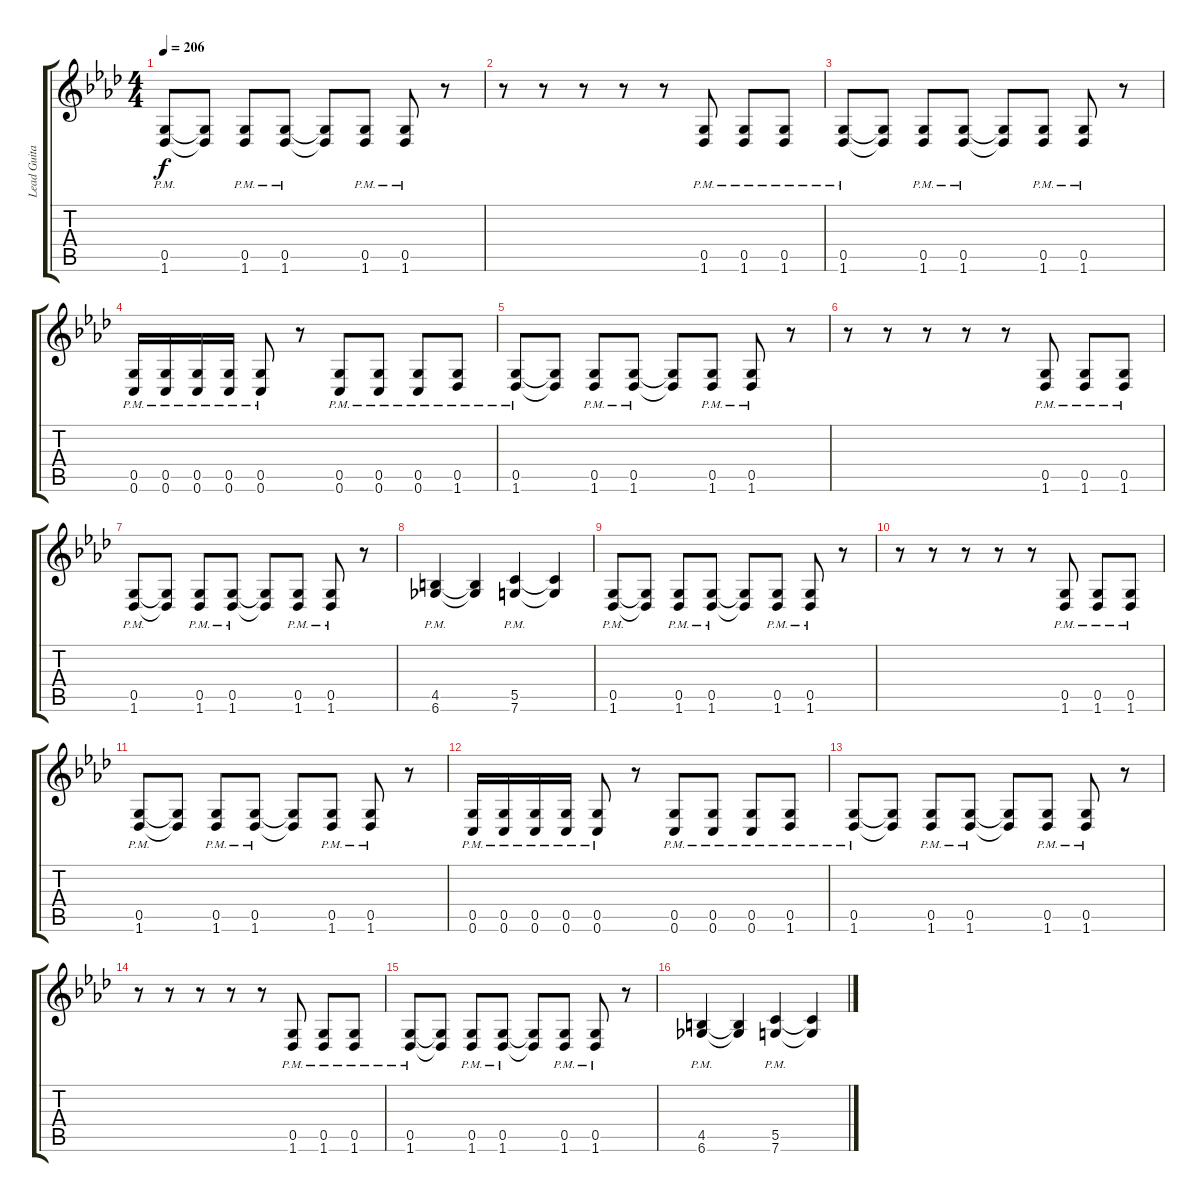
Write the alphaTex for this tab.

\track ("Lead Guitar" "Lead Guita") {instrument distortionguitar}
\staff {score tabs}
\tuning (D4 A3 F3 C3 G2 C2) {hide}
\ts (4 4)
\tempo 206
\clef g2
\ks fminor
(0.5{pm} 1.6{pm}).8{dy f} (0.5{t} 1.6{t}).8 (0.5{pm} 1.6{pm}).8 (0.5{pm} 1.6{pm}).8 (0.5{t} 1.6{t}).8 (0.5{pm} 1.6{pm}).8 (0.5{pm} 1.6{pm}).8 r.8 |
r.8 r.8 r.8 r.8 r.8 (0.5{pm} 1.6{pm}).8 (0.5{pm} 1.6{pm}).8 (0.5{pm} 1.6{pm}).8 |
(0.5{pm} 1.6{pm}).8 (0.5{t} 1.6{t}).8 (0.5{pm} 1.6{pm}).8 (0.5{pm} 1.6{pm}).8 (0.5{t} 1.6{t}).8 (0.5{pm} 1.6{pm}).8 (0.5{pm} 1.6{pm}).8 r.8 |
(0.5{pm} 0.6{pm}).16 (0.5{pm} 0.6{pm}).16 (0.5{pm} 0.6{pm}).16 (0.5{pm} 0.6{pm}).16 (0.5{pm} 0.6{pm}).8 r.8 (0.5{pm} 0.6{pm}).8 (0.5{pm} 0.6{pm}).8 (0.5{pm} 0.6{pm}).8 (0.5{pm} 1.6{pm}).8 |
(0.5{pm} 1.6{pm}).8 (0.5{t} 1.6{t}).8 (0.5{pm} 1.6{pm}).8 (0.5{pm} 1.6{pm}).8 (0.5{t} 1.6{t}).8 (0.5{pm} 1.6{pm}).8 (0.5{pm} 1.6{pm}).8 r.8 |
r.8 r.8 r.8 r.8 r.8 (0.5{pm} 1.6{pm}).8 (0.5{pm} 1.6{pm}).8 (0.5{pm} 1.6{pm}).8 |
(0.5{pm} 1.6{pm}).8 (0.5{t} 1.6{t}).8 (0.5{pm} 1.6{pm}).8 (0.5{pm} 1.6{pm}).8 (0.5{t} 1.6{t}).8 (0.5{pm} 1.6{pm}).8 (0.5{pm} 1.6{pm}).8 r.8 |
(4.5{pm} 6.6{pm}).4 (4.5{t} 6.6{t}).4 (5.5{pm} 7.6{pm}).4 (5.5{t} 7.6{t}).4 |
(0.5{pm} 1.6{pm}).8 (0.5{t} 1.6{t}).8 (0.5{pm} 1.6{pm}).8 (0.5{pm} 1.6{pm}).8 (0.5{t} 1.6{t}).8 (0.5{pm} 1.6{pm}).8 (0.5{pm} 1.6{pm}).8 r.8 |
r.8 r.8 r.8 r.8 r.8 (0.5{pm} 1.6{pm}).8 (0.5{pm} 1.6{pm}).8 (0.5{pm} 1.6{pm}).8 |
(0.5{pm} 1.6{pm}).8 (0.5{t} 1.6{t}).8 (0.5{pm} 1.6{pm}).8 (0.5{pm} 1.6{pm}).8 (0.5{t} 1.6{t}).8 (0.5{pm} 1.6{pm}).8 (0.5{pm} 1.6{pm}).8 r.8 |
(0.5{pm} 0.6{pm}).16 (0.5{pm} 0.6{pm}).16 (0.5{pm} 0.6{pm}).16 (0.5{pm} 0.6{pm}).16 (0.5{pm} 0.6{pm}).8 r.8 (0.5{pm} 0.6{pm}).8 (0.5{pm} 0.6{pm}).8 (0.5{pm} 0.6{pm}).8 (0.5{pm} 1.6{pm}).8 |
(0.5{pm} 1.6{pm}).8 (0.5{t} 1.6{t}).8 (0.5{pm} 1.6{pm}).8 (0.5{pm} 1.6{pm}).8 (0.5{t} 1.6{t}).8 (0.5{pm} 1.6{pm}).8 (0.5{pm} 1.6{pm}).8 r.8 |
r.8 r.8 r.8 r.8 r.8 (0.5{pm} 1.6{pm}).8 (0.5{pm} 1.6{pm}).8 (0.5{pm} 1.6{pm}).8 |
(0.5{pm} 1.6{pm}).8 (0.5{t} 1.6{t}).8 (0.5{pm} 1.6{pm}).8 (0.5{pm} 1.6{pm}).8 (0.5{t} 1.6{t}).8 (0.5{pm} 1.6{pm}).8 (0.5{pm} 1.6{pm}).8 r.8 |
(4.5{pm} 6.6{pm}).4 (4.5{t} 6.6{t}).4 (5.5{pm} 7.6{pm}).4 (5.5{t} 7.6{t}).4
